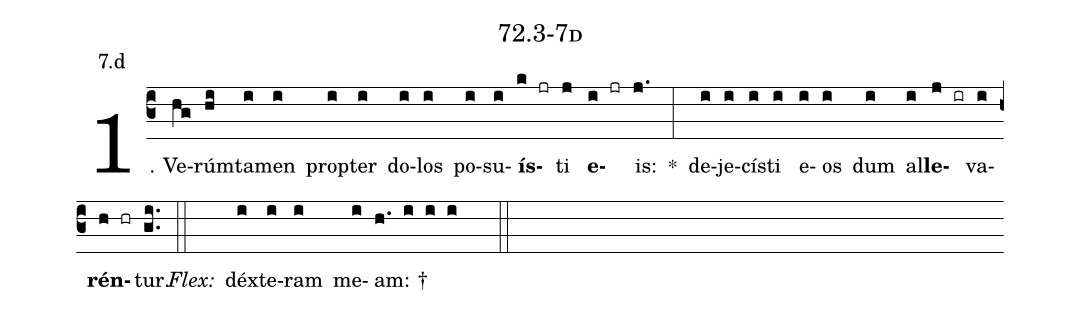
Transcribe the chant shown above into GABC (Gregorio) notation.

name: 72.3-7d;
annotation: 7.d;
%%
(c3)1. Ve(hg)rúm(hi)ta(i)men(i) prop(i)ter(i) do(i)los(i) po(i)su(i)<b>ís</b>(k jr)ti(j) <b>e</b>(i jr)is:(j.) *(:) de(i)je(i)cís(i)ti(i) e(i)os(i) dum(i) al(i)<b>le</b>(j ir)va(i)<b>rén</b>(h hr)tur.(gi..) (::)
<i>Flex:</i>()  déx(i)te(i)ram(i) me(i)am: †(h. i i i  ::)

%E(i) u(i) o(j) u(i) a(h) e.(gi..) (::)
